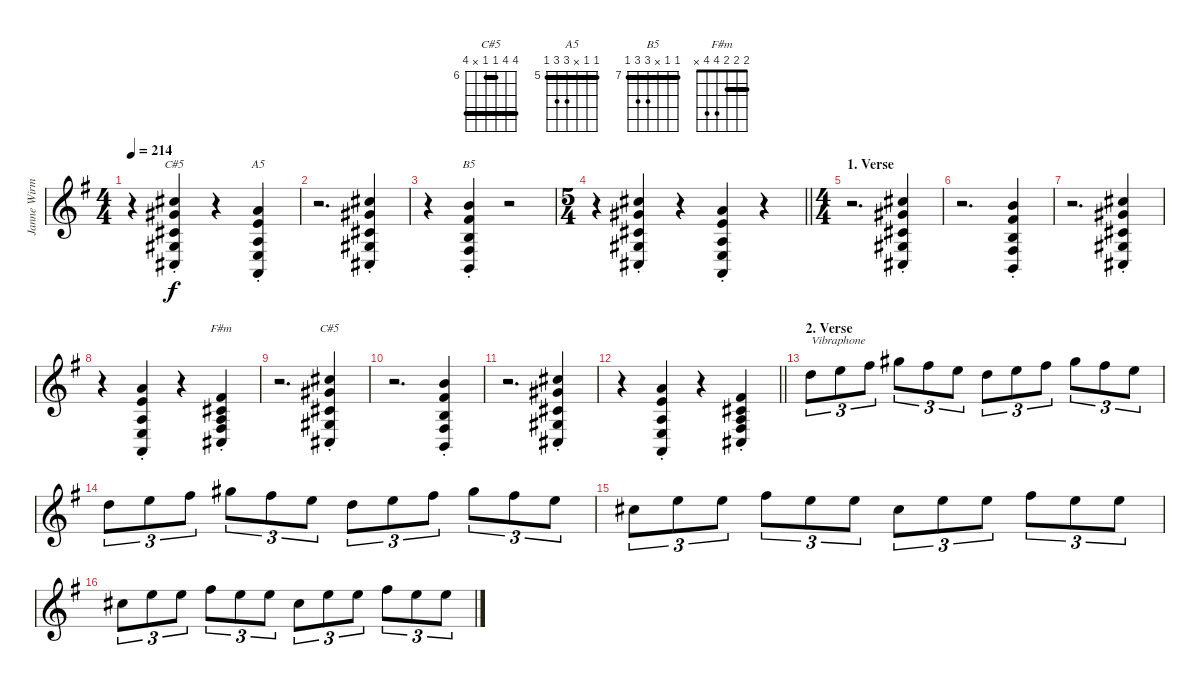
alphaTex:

\track ("Janne Wirman" "Janne Wirm") {instrument orchestrahit}
\staff {score}
\tuning (E4 B3 G3 D3 A2 E2) {hide}
\chord ("C#5" 9 9 x 11 11 9) {firstfret 9 barre 9}
\chord ("A5" 5 5 x 7 7 5) {firstfret 5 barre 5}
\chord ("B5" 7 7 x 9 9 7) {firstfret 7 barre 7}
\chord ("F#m" 2 2 2 4 4 x) {barre 2}
\chord ("C#5" 9 9 6 6 x 9) {firstfret 6 barre (6 9)}
\ts (4 4)
\tempo 214
\clef g2
\ks g
r.4{dy f} (9.1{st} 9.2{st} 11.4{st} 11.5{st} 9.6{st}).4{ch "C#5"} r.4 (5.1{st} 5.2{st} 7.4{st} 7.5{st} 5.6{st}).4{ch "A5"} |
r.2{d} (9.1{st} 9.2{st} 11.4{st} 11.5{st} 9.6{st}).4 |
r.4 (7.1{st} 7.2{st} 9.4{st} 9.5{st} 7.6{st}).4{ch "B5"} r.2 |
\ts (5 4)
\barLineRight lightlight
r.4 (9.1{st} 9.2{st} 11.4{st} 11.5{st} 9.6{st}).4 r.4 (5.1{st} 5.2{st} 7.4{st} 7.5{st} 5.6{st}).4 r.4 |
\ts (4 4)
\section ("" "1. Verse")
r.2{d} (9.1{st} 9.2{st} 11.4{st} 11.5{st} 9.6{st}).4 |
r.2{d} (7.1{st} 7.2{st} 9.4{st} 9.5{st} 7.6{st}).4 |
r.2{d} (9.1{st} 9.2{st} 11.4{st} 11.5{st} 9.6{st}).4 |
r.4 (5.1{st} 5.2{st} 7.4{st} 7.5{st} 5.6{st}).4 r.4 (2.1{st} 2.2{st} 2.3{st} 4.4{st} 4.5{st}).4{ch "F#m"} |
r.2{d} (9.1{st} 9.2{st} 6.3{st} 6.4{st} 9.6{st}).4{ch "C#5"} |
r.2{d} (7.1{st} 7.2{st} 9.4{st} 9.5{st} 7.6{st}).4 |
r.2{d} (9.1{st} 9.2{st} 11.4{st} 11.5{st} 9.6{st}).4 |
\barLineRight lightlight
r.4 (5.1{st} 5.2{st} 7.4{st} 7.5{st} 5.6{st}).4 r.4 (2.1{st} 2.2{st} 2.3{st} 4.4{st} 4.5{st}).4 |
\section ("" "2. Verse")
10.1.8{tu (3 2) txt "Vibraphone" volume 8 instrument synthbrass1} 12.1.8{tu (3 2)} 14.1.8{tu (3 2)} 16.1.8{tu (3 2)} 14.1.8{tu (3 2)} 12.1.8{tu (3 2)} 10.1.8{tu (3 2)} 12.1.8{tu (3 2)} 14.1.8{tu (3 2)} 16.1.8{tu (3 2)} 14.1.8{tu (3 2)} 12.1.8{tu (3 2)} |
10.1.8{tu (3 2)} 12.1.8{tu (3 2)} 14.1.8{tu (3 2)} 16.1.8{tu (3 2)} 14.1.8{tu (3 2)} 12.1.8{tu (3 2)} 10.1.8{tu (3 2)} 12.1.8{tu (3 2)} 14.1.8{tu (3 2)} 16.1.8{tu (3 2)} 14.1.8{tu (3 2)} 12.1.8{tu (3 2)} |
14.2.8{tu (3 2)} 12.1.8{tu (3 2)} 12.1.8{tu (3 2)} 14.1.8{tu (3 2)} 12.1.8{tu (3 2)} 12.1.8{tu (3 2)} 9.1.8{tu (3 2)} 12.1.8{tu (3 2)} 12.1.8{tu (3 2)} 14.1.8{tu (3 2)} 12.1.8{tu (3 2)} 12.1.8{tu (3 2)} |
9.1.8{tu (3 2)} 12.1.8{tu (3 2)} 12.1.8{tu (3 2)} 14.1.8{tu (3 2)} 12.1.8{tu (3 2)} 12.1.8{tu (3 2)} 9.1.8{tu (3 2)} 12.1.8{tu (3 2)} 12.1.8{tu (3 2)} 14.1.8{tu (3 2)} 12.1.8{tu (3 2)} 12.1.8{tu (3 2)}
